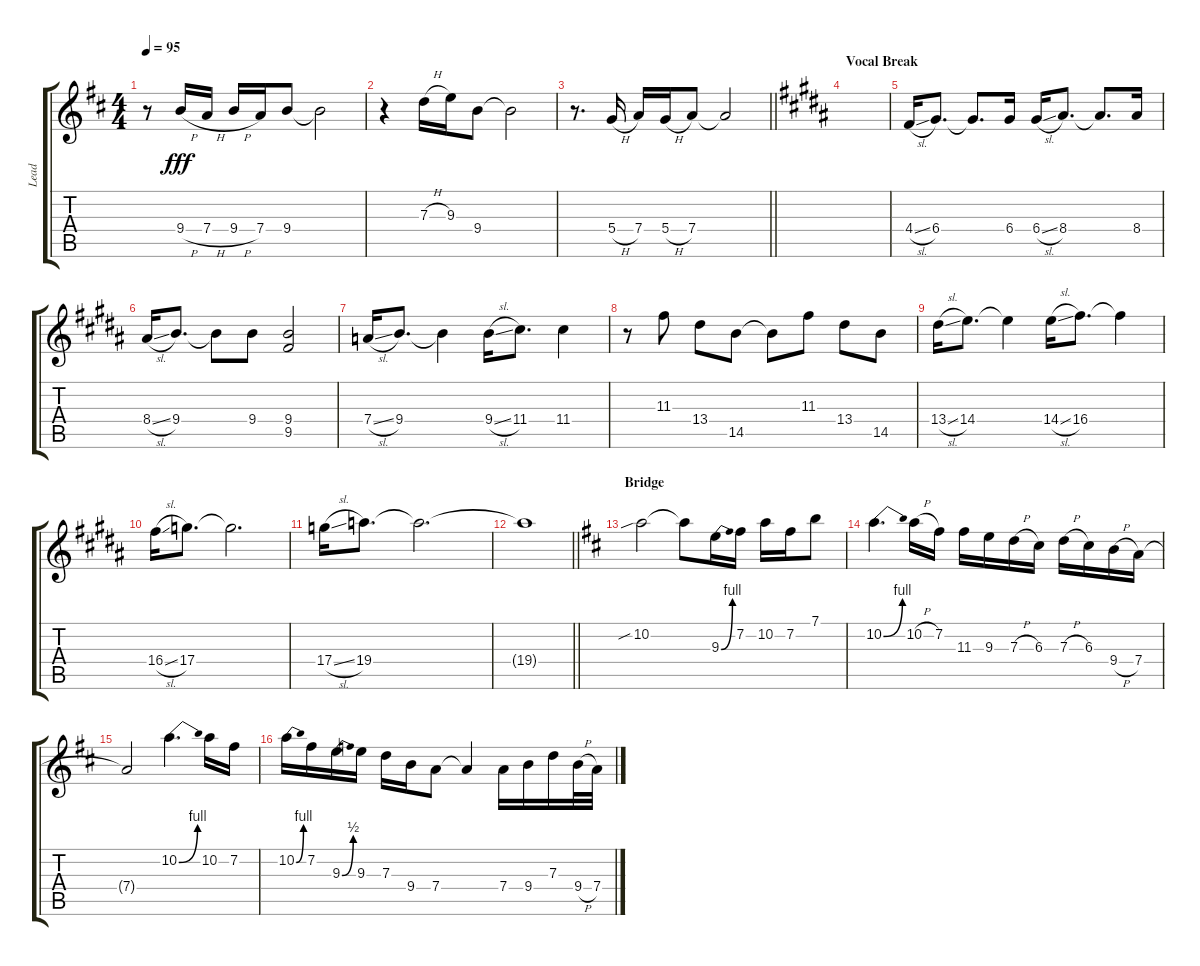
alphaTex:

\track ("Lead" "Lead") {instrument distortionguitar}
\staff {score tabs}
\tuning (E4 B3 G3 D3 A2 E2) {hide}
\ts (4 4)
\tempo 95
\clef g2
\ks d
r.8{dy fff} 9.4{h}.16 7.4{h}.16 9.4{h}.16 7.4.16 9.4.8 9.4{t}.2 |
r.4 7.3{h}.16 9.3.16 9.4.8 9.4{t}.2 |
\barLineRight lightlight
r.8{d} 5.4{h}.16 7.4.16 5.4{h}.16 7.4.8 7.4{t}.2 |
\section ("" "Vocal Break")
\ks b
|
4.4{sl}.16 6.4.8{d} 6.4{t}.8{d} 6.4.16 6.4{sl}.16 8.4.8{d} 8.4{t}.8{d} 8.4.16 |
8.4{sl}.16 9.4.8{d} 9.4{t}.8 9.4.8 (9.4 9.5).2 |
7.4{sl}.16 9.4.8{d} 9.4{t}.4 9.4{sl}.16 11.4.8{d} 11.4.4 |
r.8 11.3.8 13.4.8 14.5.8 14.5{t}.8 11.3.8 13.4.8 14.5.8 |
13.4{sl}.16 14.4.8{d} 14.4{t}.4 14.4{sl}.16 16.4.8{d} 16.4{t}.4 |
16.4{sl}.16 17.4.8{d} 17.4{t}.2{d} |
17.4{sl}.16 19.4.8{d} 19.4{t}.2{d} |
\barLineRight lightlight
19.4{t}.1 |
\section ("" "Bridge")
\ks d
10.2{sib}.2 10.2{t}.8 9.3{be (bend 0 0 60 4)}.16 7.2.16 10.2.16 7.2.16 7.1.8 |
10.2{be (bend 0 0 60 4)}.4{d} 10.2{h}.16 7.2.16 11.3.16 9.3.16 7.3{h}.16 6.3.16 7.3{h}.16 6.3.16 9.4{h}.16 7.4.16 |
7.4{t}.2 10.2{be (bend 0 0 60 4)}.4{d} 10.2.16 7.2.16 |
10.2{be (bend 0 0 60 4)}.16 7.2.16 9.3{be (bend 0 0 60 2)}.16 9.3.16 7.3.16 9.4.16 7.4.8 7.4{t}.4 7.4.16 9.4.16 7.3.16 9.4{h}.32 7.4.32
